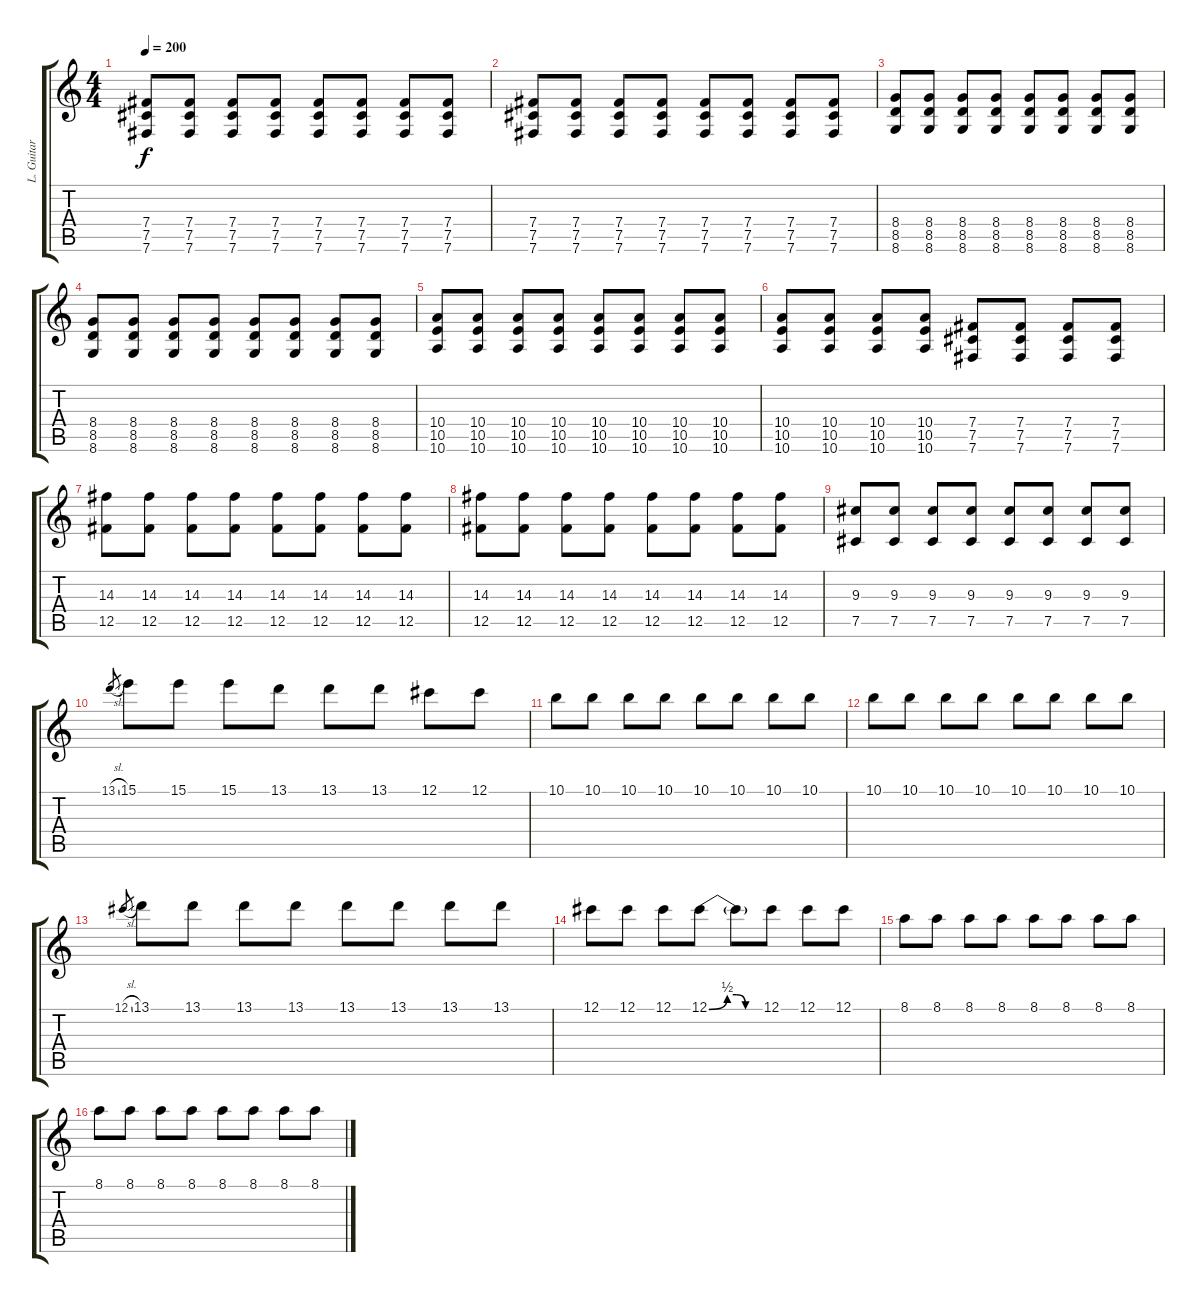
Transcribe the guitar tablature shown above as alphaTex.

\track ("L. Guitar" "L. Guitar") {instrument distortionguitar}
\staff {score tabs}
\tuning (Db4 Ab3 E3 B2 Gb2 B1) {hide}
\ts (4 4)
\tempo 200
\clef g2
\ks c
(7.4 7.5 7.6).8{dy f} (7.4 7.5 7.6).8 (7.4 7.5 7.6).8 (7.4 7.5 7.6).8 (7.4 7.5 7.6).8 (7.4 7.5 7.6).8 (7.4 7.5 7.6).8 (7.4 7.5 7.6).8 |
(7.4 7.5 7.6).8 (7.4 7.5 7.6).8 (7.4 7.5 7.6).8 (7.4 7.5 7.6).8 (7.4 7.5 7.6).8 (7.4 7.5 7.6).8 (7.4 7.5 7.6).8 (7.4 7.5 7.6).8 |
(8.4 8.5 8.6).8 (8.4 8.5 8.6).8 (8.4 8.5 8.6).8 (8.4 8.5 8.6).8 (8.4 8.5 8.6).8 (8.4 8.5 8.6).8 (8.4 8.5 8.6).8 (8.4 8.5 8.6).8 |
(8.4 8.5 8.6).8 (8.4 8.5 8.6).8 (8.4 8.5 8.6).8 (8.4 8.5 8.6).8 (8.4 8.5 8.6).8 (8.4 8.5 8.6).8 (8.4 8.5 8.6).8 (8.4 8.5 8.6).8 |
(10.4 10.5 10.6).8 (10.4 10.5 10.6).8 (10.4 10.5 10.6).8 (10.4 10.5 10.6).8 (10.4 10.5 10.6).8 (10.4 10.5 10.6).8 (10.4 10.5 10.6).8 (10.4 10.5 10.6).8 |
(10.4 10.5 10.6).8 (10.4 10.5 10.6).8 (10.4 10.5 10.6).8 (10.4 10.5 10.6).8 (7.4 7.5 7.6).8 (7.4 7.5 7.6).8 (7.4 7.5 7.6).8 (7.4 7.5 7.6).8 |
(14.3 12.5).8 (14.3 12.5).8 (14.3 12.5).8 (14.3 12.5).8 (14.3 12.5).8 (14.3 12.5).8 (14.3 12.5).8 (14.3 12.5).8 |
(14.3 12.5).8 (14.3 12.5).8 (14.3 12.5).8 (14.3 12.5).8 (14.3 12.5).8 (14.3 12.5).8 (14.3 12.5).8 (14.3 12.5).8 |
(9.3 7.5).8 (9.3 7.5).8 (9.3 7.5).8 (9.3 7.5).8 (9.3 7.5).8 (9.3 7.5).8 (9.3 7.5).8 (9.3 7.5).8 |
13.1{sl}.8{gr} 15.1.8 15.1.8 15.1.8 13.1.8 13.1.8 13.1.8 12.1.8 12.1.8 |
10.1.8 10.1.8 10.1.8 10.1.8 10.1.8 10.1.8 10.1.8 10.1.8 |
10.1.8 10.1.8 10.1.8 10.1.8 10.1.8 10.1.8 10.1.8 10.1.8 |
12.1{sl}.8{gr} 13.1.8 13.1.8 13.1.8 13.1.8 13.1.8 13.1.8 13.1.8 13.1.8 |
12.1.8 12.1.8 12.1.8 12.1{be (custom 0 0 20 2 30 2 40 0 60 0)}.8 12.1{t}.8 12.1.8 12.1.8 12.1.8 |
8.1.8 8.1.8 8.1.8 8.1.8 8.1.8 8.1.8 8.1.8 8.1.8 |
8.1.8 8.1.8 8.1.8 8.1.8 8.1.8 8.1.8 8.1.8 8.1.8
